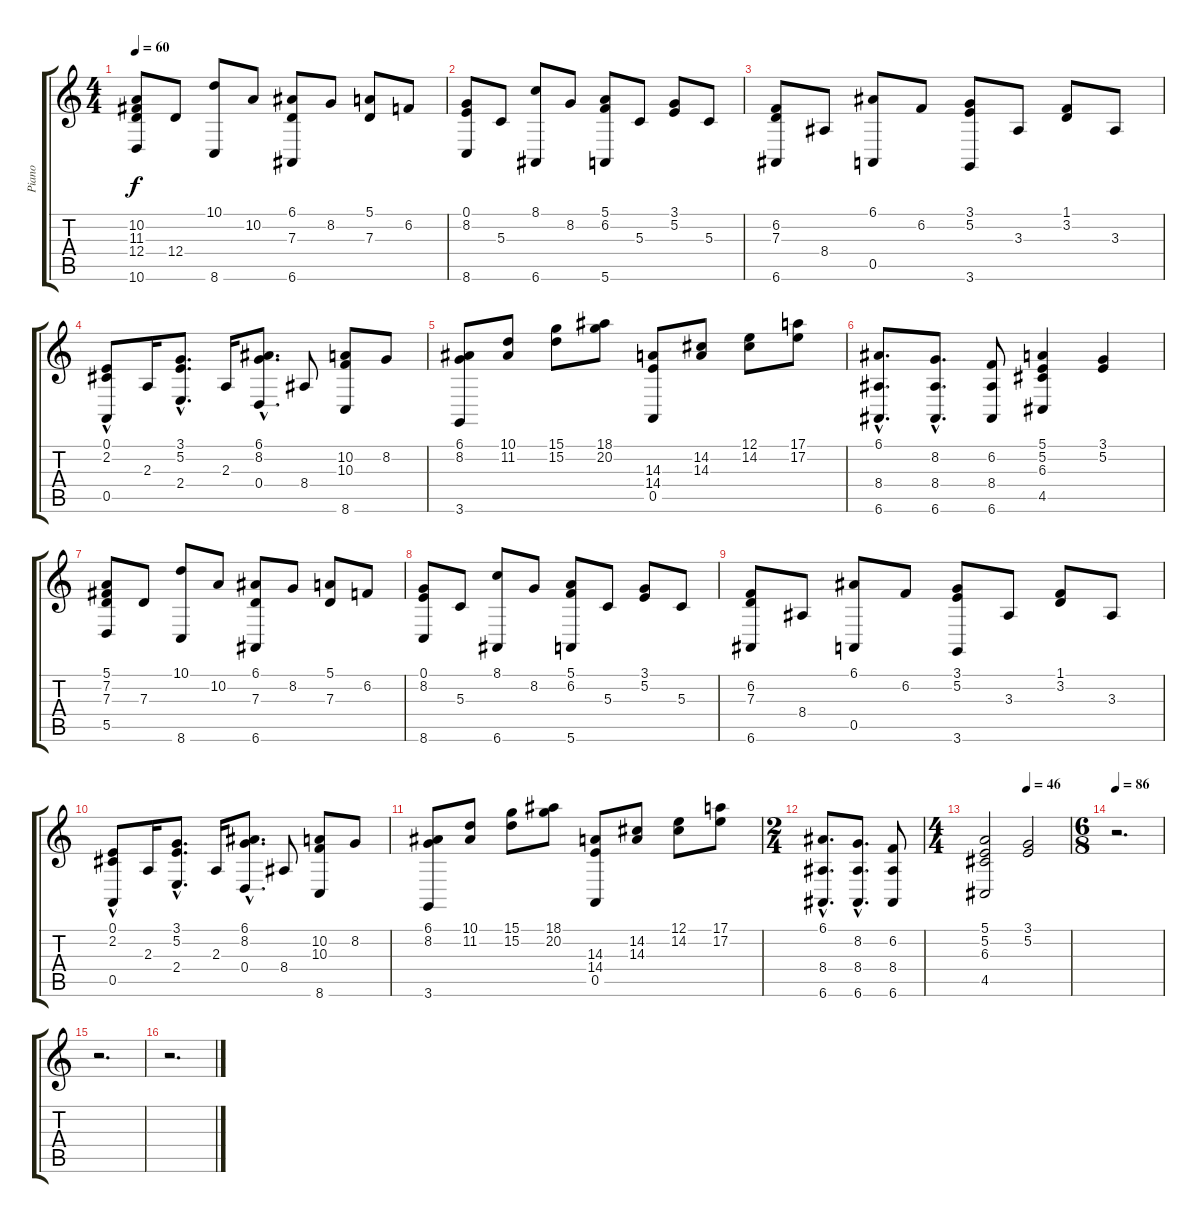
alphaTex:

\track ("Piano" "Piano") {instrument acousticgrandpiano}
\staff {score tabs}
\tuning (E4 B3 G3 D3 A2 E2) {hide}
\ts (4 4)
\tempo 60
\clef g2
\ks c
(10.2 11.3 12.4 10.6).8{dy f} 12.4.8 (10.1 8.6).8 10.2.8 (6.1 7.3 6.6).8 8.2.8 (5.1 7.3).8 6.2.8 |
(0.1 8.2 8.6).8 5.3.8 (8.1 6.6).8 8.2.8 (5.1 6.2 5.6).8 5.3.8 (3.1 5.2).8 5.3.8 |
(6.2 7.3 6.6).8 8.4.8 (6.1 0.5).8 6.2.8 (3.1 5.2 3.6).8 3.3.8 (1.1 3.2).8 3.3.8 |
(0.1 2.2 0.5{hac}).8 2.3.16 (3.1{hac} 5.2{hac} 2.4{hac}).8{d} 2.3.16 (6.1{hac} 8.2{hac} 0.4{hac}).8{d} 8.4.8 (10.2 10.3 8.6).8 8.2.8 |
(6.1 8.2 3.6).8 (10.1 11.2).8 (15.1 15.2).8 (18.1 20.2).8 (14.3 14.4 0.5).8 (14.2 14.3).8 (12.1 14.2).8 (17.1 17.2).8 |
(6.1{hac} 8.4{hac} 6.6{hac}).8{d} (8.2{hac} 8.4{hac} 6.6{hac}).8{d} (6.2 8.4 6.6).8 (5.1 5.2 6.3 4.5).4 (3.1 5.2).4 |
(5.1 7.2 7.3 5.5).8 7.3.8 (10.1 8.6).8 10.2.8 (6.1 7.3 6.6).8 8.2.8 (5.1 7.3).8 6.2.8 |
(0.1 8.2 8.6).8 5.3.8 (8.1 6.6).8 8.2.8 (5.1 6.2 5.6).8 5.3.8 (3.1 5.2).8 5.3.8 |
(6.2 7.3 6.6).8 8.4.8 (6.1 0.5).8 6.2.8 (3.1 5.2 3.6).8 3.3.8 (1.1 3.2).8 3.3.8 |
(0.1 2.2 0.5{hac}).8 2.3.16 (3.1{hac} 5.2{hac} 2.4{hac}).8{d} 2.3.16 (6.1{hac} 8.2{hac} 0.4{hac}).8{d} 8.4.8 (10.2 10.3 8.6).8 8.2.8 |
(6.1 8.2 3.6).8 (10.1 11.2).8 (15.1 15.2).8 (18.1 20.2).8 (14.3 14.4 0.5).8 (14.2 14.3).8 (12.1 14.2).8 (17.1 17.2).8 |
\ts (2 4)
(6.1{hac} 8.4{hac} 6.6{hac}).8{d} (8.2{hac} 8.4{hac} 6.6{hac}).8{d} (6.2 8.4 6.6).8 |
\ts (4 4)
\tempo (46 0.5)
(5.1 5.2 6.3 4.5).2 (3.1 5.2).2 |
\ts (6 8)
\tempo 86
r.2{d} |
r.2{d} |
r.2{d}
